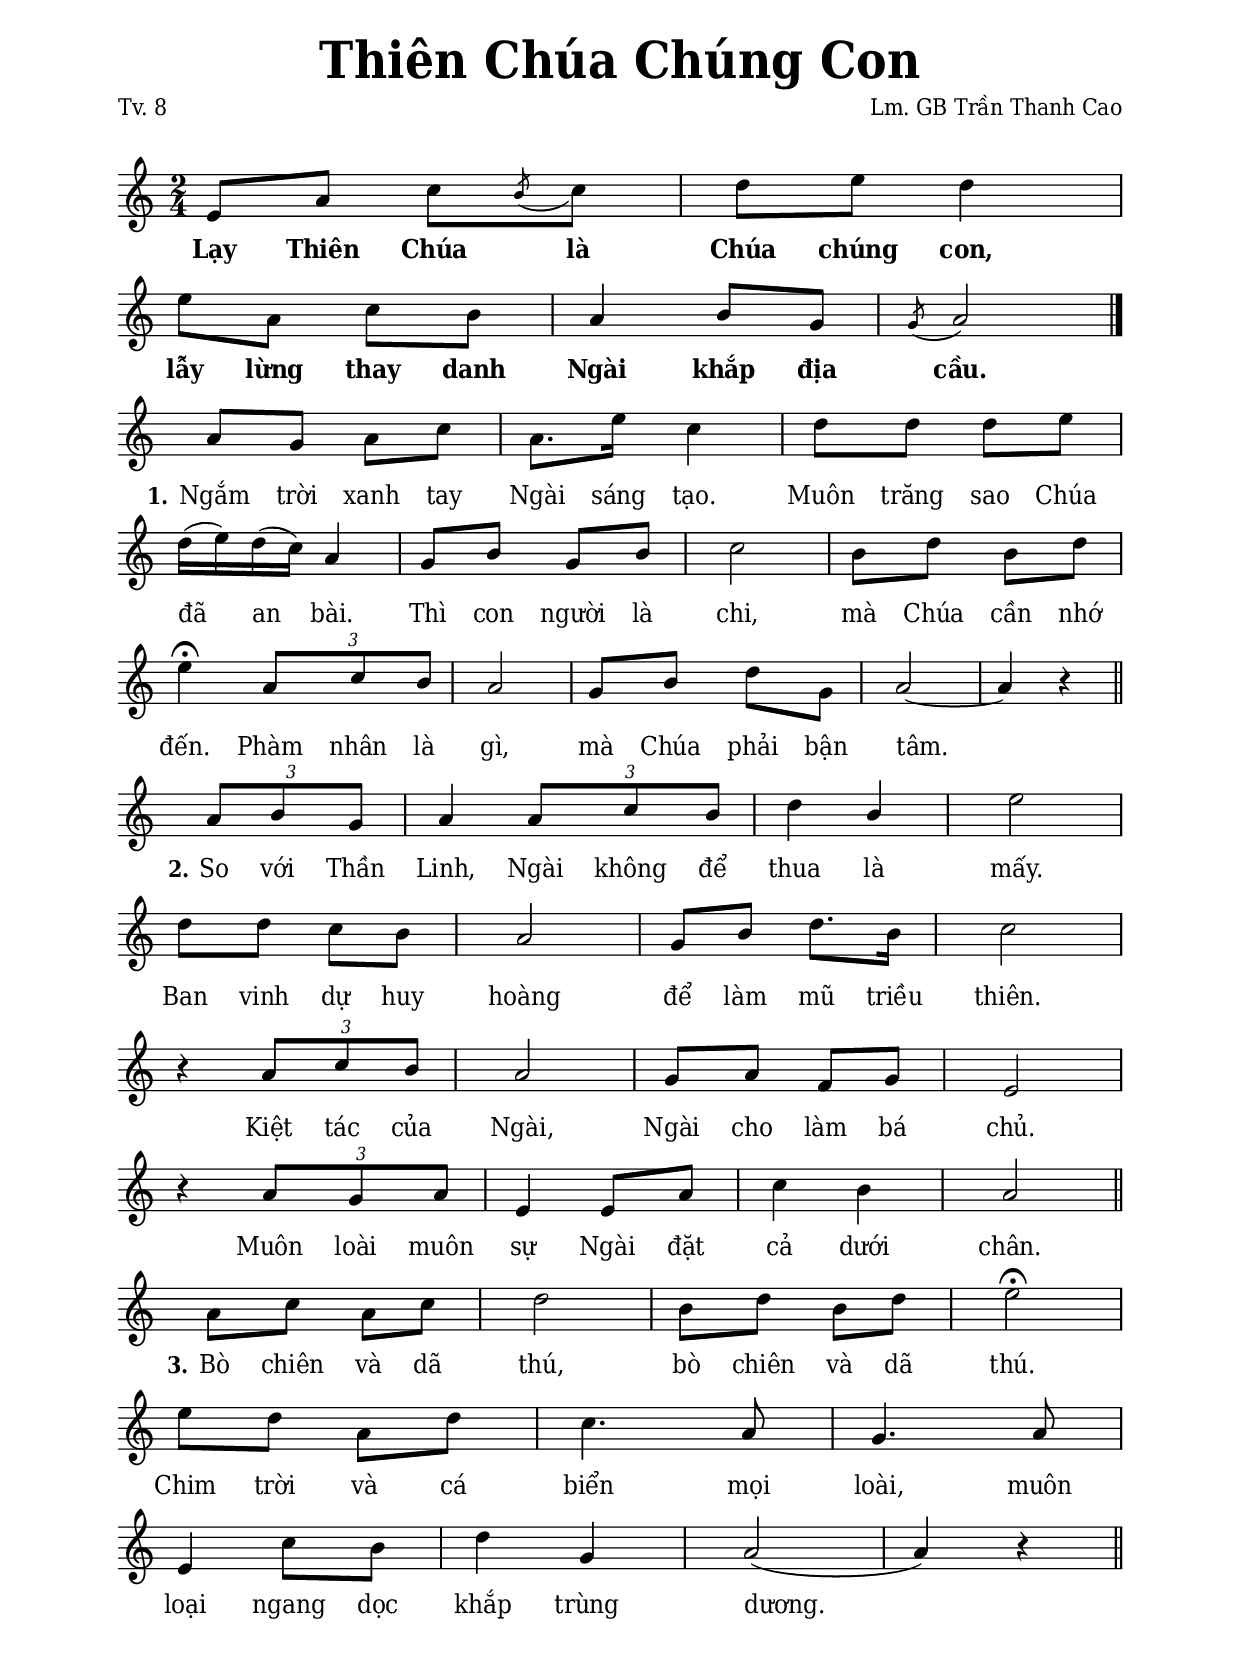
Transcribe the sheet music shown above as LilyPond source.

% Cài đặt chung
\version "2.22.1"
\include "english.ly"

\header {
  title = \markup { \fontsize #3 "Thiên Chúa Chúng Con" }
  poet = "Tv. 8"
  composer = "Lm. GB Trần Thanh Cao"
  arranger = " "
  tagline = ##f
}

% Nhạc điệp khúc
nhacDiepKhuc = \relative c' {
  e8 a c \acciaccatura b8 c |
  d e d4 |
  e8 a, c b |
  a4 b8 g |
  \acciaccatura g8 a2 \bar "|."
}

% Nhạc phiên khúc
nhacPhienKhucMot = \relative c'' {
  a8 g a c |
  a8. e'16 c4 |
  d8 d d e |
  d16 (e) d (c) a4 |
  g8 b g b |
  c2 |
  b8 d b d |
  e4 \fermata \tuplet 3/2 { \stemUp a,8 c b \stemNeutral } |
  a2 |
  g8 b d g, |
  a2 ~ |
  a4 r \bar "||"
}

nhacPhienKhucHai = \relative c'' {
  \partial 4 \tuplet 3/2 { a8 b g } |
  a4 \tuplet 3/2 { \stemUp a8 c b \stemNeutral } |
  d4 \once \stemUp b |
  e2 |
  d8 d c b |
  a2 |
  g8 b d8. b16 |
  c2 |
  r4 \tuplet 3/2 { \stemUp a8 c b \stemNeutral } |
  a2 |
  g8 a f g |
  e2 |
  r4 \tuplet 3/2 { a8 g a } |
  e4 e8 a |
  c4 b |
  a2 \bar "||"
}

nhacPhienKhucBa = \relative c'' {
  a8 c a c |
  d2 |
  b8 d b d |
  e2 \fermata |
  e8 d a d |
  c4. a8 |
  g4. a8 |
  e4 c'8 b |
  d4 g, |
  a2 ( |
  a4) r \bar "||"
}

% Lời điệp khúc
loiDiepKhuc = \lyricmode {
  Lạy Thiên Chúa là Chúa chúng con,
  lẫy lừng thay danh Ngài khắp địa cầu.
}

% Lời phiên khúc
loiPhienKhucMot = \lyricmode {
  \set stanza = #"1."
  Ngắm trời xanh tay Ngài sáng tạo.
  Muôn trăng sao Chúa đã an bài.
  Thì con người là chi,
  mà Chúa cần nhớ đến.
  Phàm nhân là gì, mà Chúa phải bận tâm.
}

loiPhienKhucHai = \lyricmode {
  \set stanza = #"2."
  So với Thần Linh, Ngài không để thua là mấy.
  Ban vinh dự huy hoàng để làm mũ triều thiên.
  Kiệt tác của Ngài, Ngài cho làm bá chủ.
  Muôn loài muôn sự Ngài đặt cả dưới chân.
}

loiPhienKhucBa = \lyricmode {
  \set stanza = #"3."
  Bò chiên và dã thú,
  bò chiên và dã thú.
  Chim trời và cá biển mọi loài,
  muôn loại ngang dọc khắp trùng dương.
}


% Dàn trang
\paper {
  #(set-paper-size "a4")
  top-margin = 10\mm
  bottom-margin = 10\mm
  left-margin = 20\mm
  right-margin = 20\mm
  indent = #0
  #(define fonts
    (make-pango-font-tree
      "Deja Vu Serif Condensed"
      "Deja Vu Serif Condensed"
      "Deja Vu Serif Condensed"
      (/ 20 20)))
  page-count = #1
  system-system-spacing = #'((basic-distance . 11.5)
                             (minimum-distance . 11.5)
                             (padding . 1))
  score-system-spacing = #'((basic-distance . 11.5)
                             (minimum-distance . 11.5)
                             (padding . 1))
}

% Thiết lập tông và nhịp
TongNhip = { \key c \major \time 2/4 }

\score {
  \new ChoirStaff <<
    \new Staff = diepKhuc \with {
        \consists "Merge_rests_engraver"
        %\magnifyStaff #(magstep +1)
      }
      <<
      \new Voice = beSop {
        \TongNhip \stemNeutral \nhacDiepKhuc
      }
    >>
    \new Lyrics \with {
          \override VerticalAxisGroup.
            nonstaff-relatedstaff-spacing.padding = #1
          \override VerticalAxisGroup.
            nonstaff-unrelatedstaff-spacing.padding = #1
        }
        \lyricsto beSop \loiDiepKhuc
  >>
  \layout {
    \override Lyrics.LyricText.font-series = #'bold
    %\override Lyrics.LyricText.font-size = #+2
    \override Lyrics.LyricSpace.minimum-distance = #4.0
    \override Score.BarNumber.break-visibility = ##(#f #f #f)
    \override Score.SpacingSpanner.uniform-stretching = ##t
  }
}

\score {
  \new ChoirStaff <<
    \new Staff = phienKhuc \with {
        %\magnifyStaff #(magstep +1)
      }
      <<
      \new Voice = beSop {
        \TongNhip \nhacPhienKhucMot
      }
    >>
    \new Lyrics \with {
          \override VerticalAxisGroup.
            nonstaff-relatedstaff-spacing.padding = #1.5
          \override VerticalAxisGroup.
            nonstaff-unrelatedstaff-spacing.padding = #1
        }
        \lyricsto beSop \loiPhienKhucMot
  >>
  \layout {
    \override Staff.TimeSignature.transparent = ##t
    %\override Lyrics.LyricText.font-size = #+2
    \override Lyrics.LyricSpace.minimum-distance = #2.5
    \override Score.BarNumber.break-visibility = ##(#f #f #f)
    \override Score.SpacingSpanner.uniform-stretching = ##t
  } 
}

\score {
  \new ChoirStaff <<
    \new Staff = phienKhuc \with {
        %\magnifyStaff #(magstep +1)
      }
      <<
      \new Voice = beSop {
        \TongNhip \nhacPhienKhucHai
      }
    >>
    \new Lyrics \with {
          \override VerticalAxisGroup.
            nonstaff-relatedstaff-spacing.padding = #1.7
          \override VerticalAxisGroup.
            nonstaff-unrelatedstaff-spacing.padding = #1
        }
        \lyricsto beSop \loiPhienKhucHai
  >>
  \layout {
    \override Staff.TimeSignature.transparent = ##t
    %\override Lyrics.LyricText.font-size = #+2
    \override Lyrics.LyricSpace.minimum-distance = #3.0
    \override Score.BarNumber.break-visibility = ##(#f #f #f)
    \override Score.SpacingSpanner.uniform-stretching = ##t
  } 
}

\score {
  \new ChoirStaff <<
    \new Staff = phienKhuc \with {
        %\magnifyStaff #(magstep +1)
      }
      <<
      \new Voice = beSop {
        \TongNhip \nhacPhienKhucBa
      }
    >>
    \new Lyrics \with {
          \override VerticalAxisGroup.
            nonstaff-relatedstaff-spacing.padding = #1.2
          \override VerticalAxisGroup.
            nonstaff-unrelatedstaff-spacing.padding = #1
        }
        \lyricsto beSop \loiPhienKhucBa
  >>
  \layout {
    \override Staff.TimeSignature.transparent = ##t
    %\override Lyrics.LyricText.font-size = #+2
    \override Lyrics.LyricSpace.minimum-distance = #3.0
    \override Score.BarNumber.break-visibility = ##(#f #f #f)
    \override Score.SpacingSpanner.uniform-stretching = ##t
  } 
}
